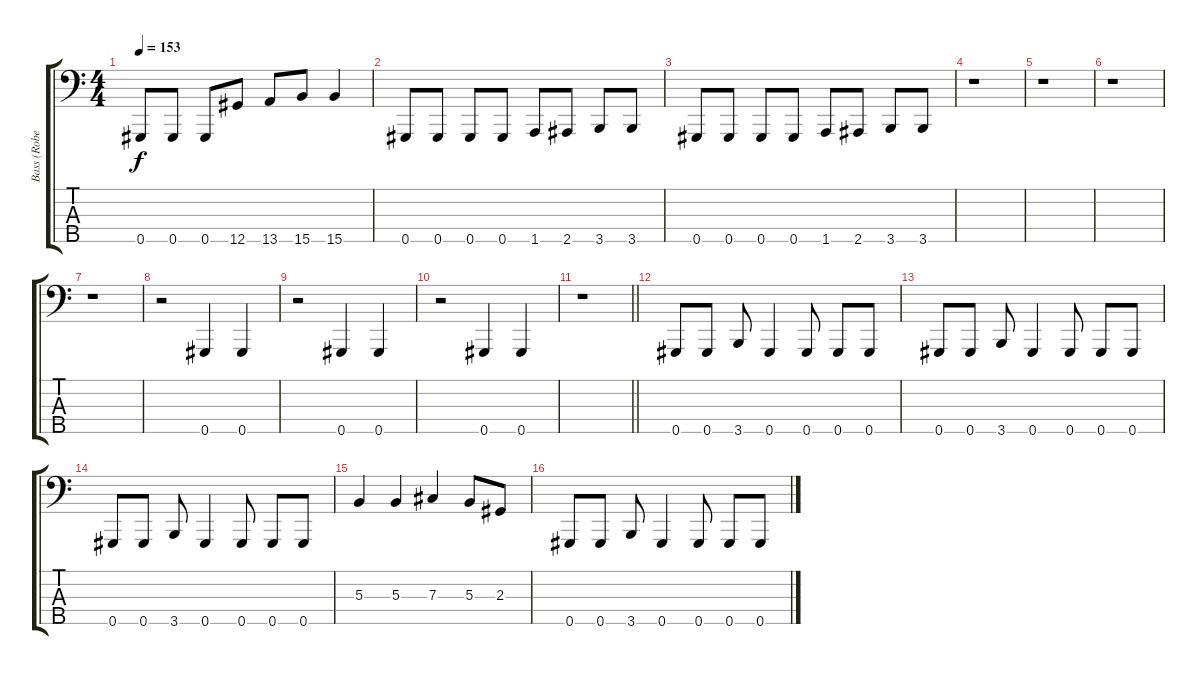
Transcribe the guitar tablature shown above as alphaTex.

\track ("Bass (Robert Trujillo)" "Bass (Robe") {instrument electricbassfinger}
\staff {score tabs}
\tuning (E2 B1 Gb1 B0 Ab0) {hide}
\ts (4 4)
\tempo 153
\clef f4
\ks c
0.5.8{dy f} 0.5.8 0.5.8 12.5.8 13.5.8 15.5.8 15.5.4 |
0.5.8 0.5.8 0.5.8 0.5.8 1.5.8 2.5.8 3.5.8 3.5.8 |
0.5.8 0.5.8 0.5.8 0.5.8 1.5.8 2.5.8 3.5.8 3.5.8 |
r.1 |
r.1 |
r.1 |
r.1 |
r.2 0.5.4 0.5.4 |
r.2 0.5.4 0.5.4 |
r.2 0.5.4 0.5.4 |
\barLineRight lightlight
r.1 |
0.5.8 0.5.8 3.5.8 0.5.4 0.5.8 0.5.8 0.5.8 |
0.5.8 0.5.8 3.5.8 0.5.4 0.5.8 0.5.8 0.5.8 |
0.5.8 0.5.8 3.5.8 0.5.4 0.5.8 0.5.8 0.5.8 |
5.3.4 5.3.4 7.3.4 5.3.8 2.3.8 |
0.5.8 0.5.8 3.5.8 0.5.4 0.5.8 0.5.8 0.5.8
